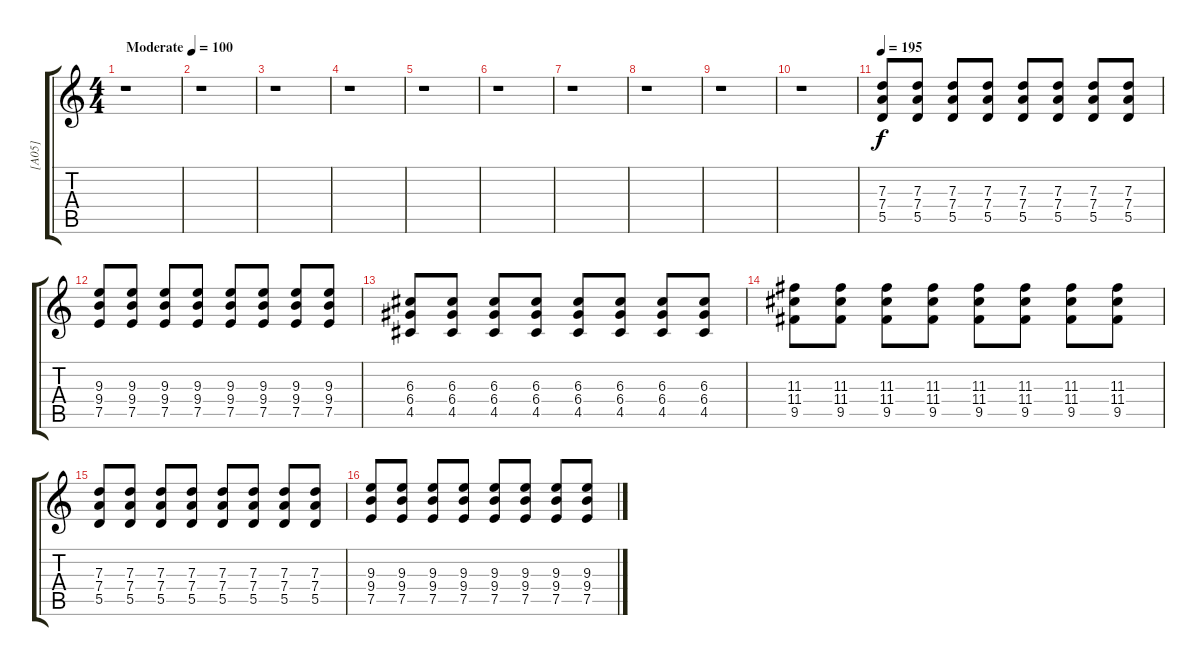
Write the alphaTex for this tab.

\track ("[A05]" "[A05]") {instrument distortionguitar}
\staff {score tabs}
\tuning (E4 B3 G3 D3 A2 E2) {hide}
\ts (4 4)
\tempo (100 "Moderate")
\clef g2
\ks c
r.1{dy f instrument distortionguitar} |
r.1 |
r.1 |
r.1 |
r.1 |
r.1 |
r.1 |
r.1 |
r.1 |
r.1 |
\tempo 195
(7.3 7.4 5.5).8 (7.3 7.4 5.5).8 (7.3 7.4 5.5).8 (7.3 7.4 5.5).8 (7.3 7.4 5.5).8 (7.3 7.4 5.5).8 (7.3 7.4 5.5).8 (7.3 7.4 5.5).8 |
(9.3 9.4 7.5).8 (9.3 9.4 7.5).8 (9.3 9.4 7.5).8 (9.3 9.4 7.5).8 (9.3 9.4 7.5).8 (9.3 9.4 7.5).8 (9.3 9.4 7.5).8 (9.3 9.4 7.5).8 |
(6.3 6.4 4.5).8 (6.3 6.4 4.5).8 (6.3 6.4 4.5).8 (6.3 6.4 4.5).8 (6.3 6.4 4.5).8 (6.3 6.4 4.5).8 (6.3 6.4 4.5).8 (6.3 6.4 4.5).8 |
(11.3 11.4 9.5).8 (11.3 11.4 9.5).8 (11.3 11.4 9.5).8 (11.3 11.4 9.5).8 (11.3 11.4 9.5).8 (11.3 11.4 9.5).8 (11.3 11.4 9.5).8 (11.3 11.4 9.5).8 |
(7.3 7.4 5.5).8 (7.3 7.4 5.5).8 (7.3 7.4 5.5).8 (7.3 7.4 5.5).8 (7.3 7.4 5.5).8 (7.3 7.4 5.5).8 (7.3 7.4 5.5).8 (7.3 7.4 5.5).8 |
(9.3 9.4 7.5).8 (9.3 9.4 7.5).8 (9.3 9.4 7.5).8 (9.3 9.4 7.5).8 (9.3 9.4 7.5).8 (9.3 9.4 7.5).8 (9.3 9.4 7.5).8 (9.3 9.4 7.5).8
